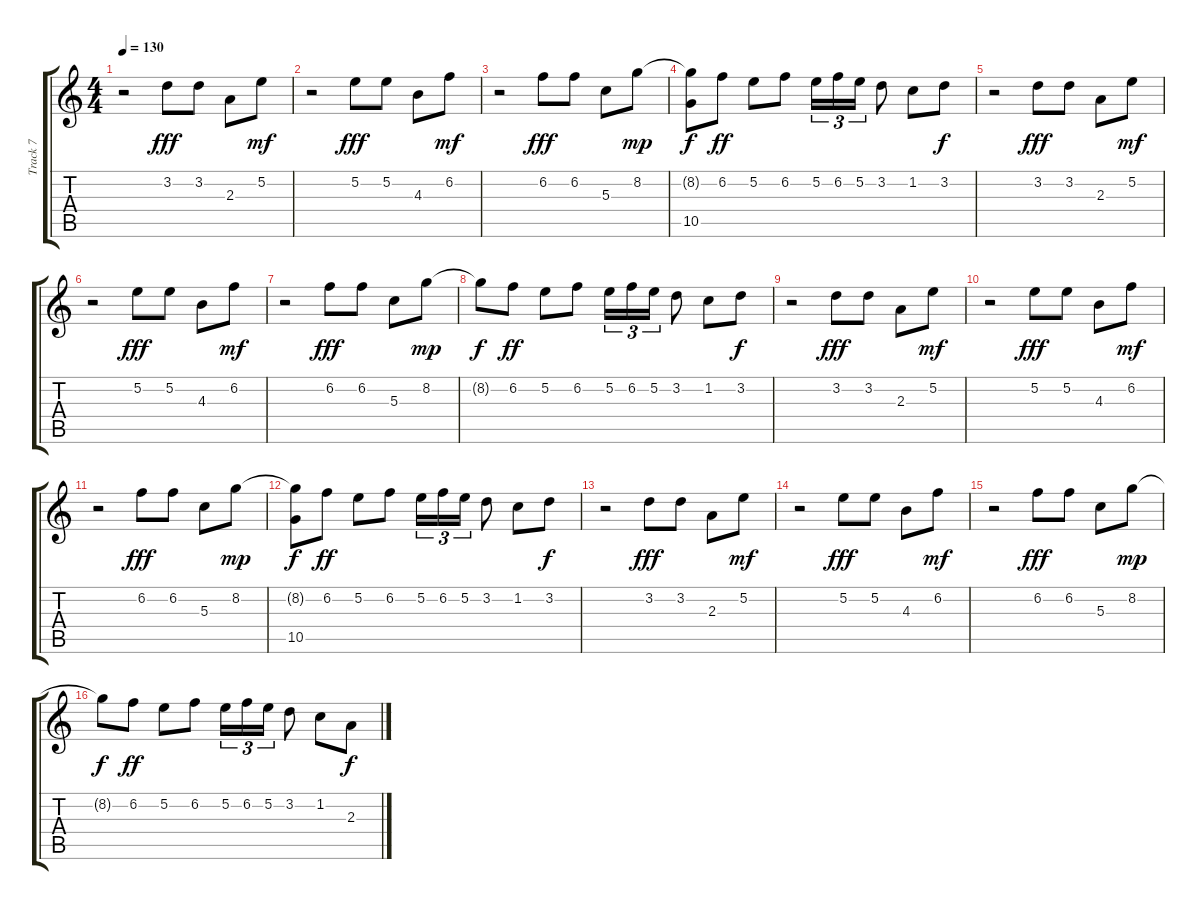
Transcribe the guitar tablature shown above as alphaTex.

\track ("Track 7" "Track 7") {instrument tremolostrings}
\staff {score tabs}
\tuning (E5 B4 G4 D4 A3 E3) {hide}
\ts (4 4)
\tempo 130
\clef g2
\ks c
r.2{dy f volume 16} 3.2.8{dy fff} 3.2.8 2.3.8 5.2.8{dy mf} |
r.2 5.2.8{dy fff} 5.2.8 4.3.8 6.2.8{dy mf} |
r.2 6.2.8{dy fff} 6.2.8 5.3.8 8.2.8{dy mp} |
(8.2{t} 10.5).8{dy f} 6.2.8{dy ff} 5.2.8 6.2.8 5.2.16{tu (3 2)} 6.2.16{tu (3 2)} 5.2.16{tu (3 2)} 3.2.8 1.2.8 3.2.8{dy f} |
r.2{volume 16} 3.2.8{dy fff} 3.2.8 2.3.8 5.2.8{dy mf} |
r.2 5.2.8{dy fff} 5.2.8 4.3.8 6.2.8{dy mf} |
r.2 6.2.8{dy fff} 6.2.8 5.3.8 8.2.8{dy mp} |
8.2{t}.8{dy f} 6.2.8{dy ff} 5.2.8 6.2.8 5.2.16{tu (3 2)} 6.2.16{tu (3 2)} 5.2.16{tu (3 2)} 3.2.8 1.2.8 3.2.8{dy f} |
r.2{volume 16} 3.2.8{dy fff} 3.2.8 2.3.8 5.2.8{dy mf} |
r.2 5.2.8{dy fff} 5.2.8 4.3.8 6.2.8{dy mf} |
r.2 6.2.8{dy fff} 6.2.8 5.3.8 8.2.8{dy mp} |
(8.2{t} 10.5).8{dy f} 6.2.8{dy ff} 5.2.8 6.2.8 5.2.16{tu (3 2)} 6.2.16{tu (3 2)} 5.2.16{tu (3 2)} 3.2.8 1.2.8 3.2.8{dy f} |
r.2{volume 16} 3.2.8{dy fff} 3.2.8 2.3.8 5.2.8{dy mf} |
r.2 5.2.8{dy fff} 5.2.8 4.3.8 6.2.8{dy mf} |
r.2 6.2.8{dy fff} 6.2.8 5.3.8 8.2.8{dy mp} |
8.2{t}.8{dy f} 6.2.8{dy ff} 5.2.8 6.2.8 5.2.16{tu (3 2)} 6.2.16{tu (3 2)} 5.2.16{tu (3 2)} 3.2.8 1.2.8 2.3.8{dy f}
